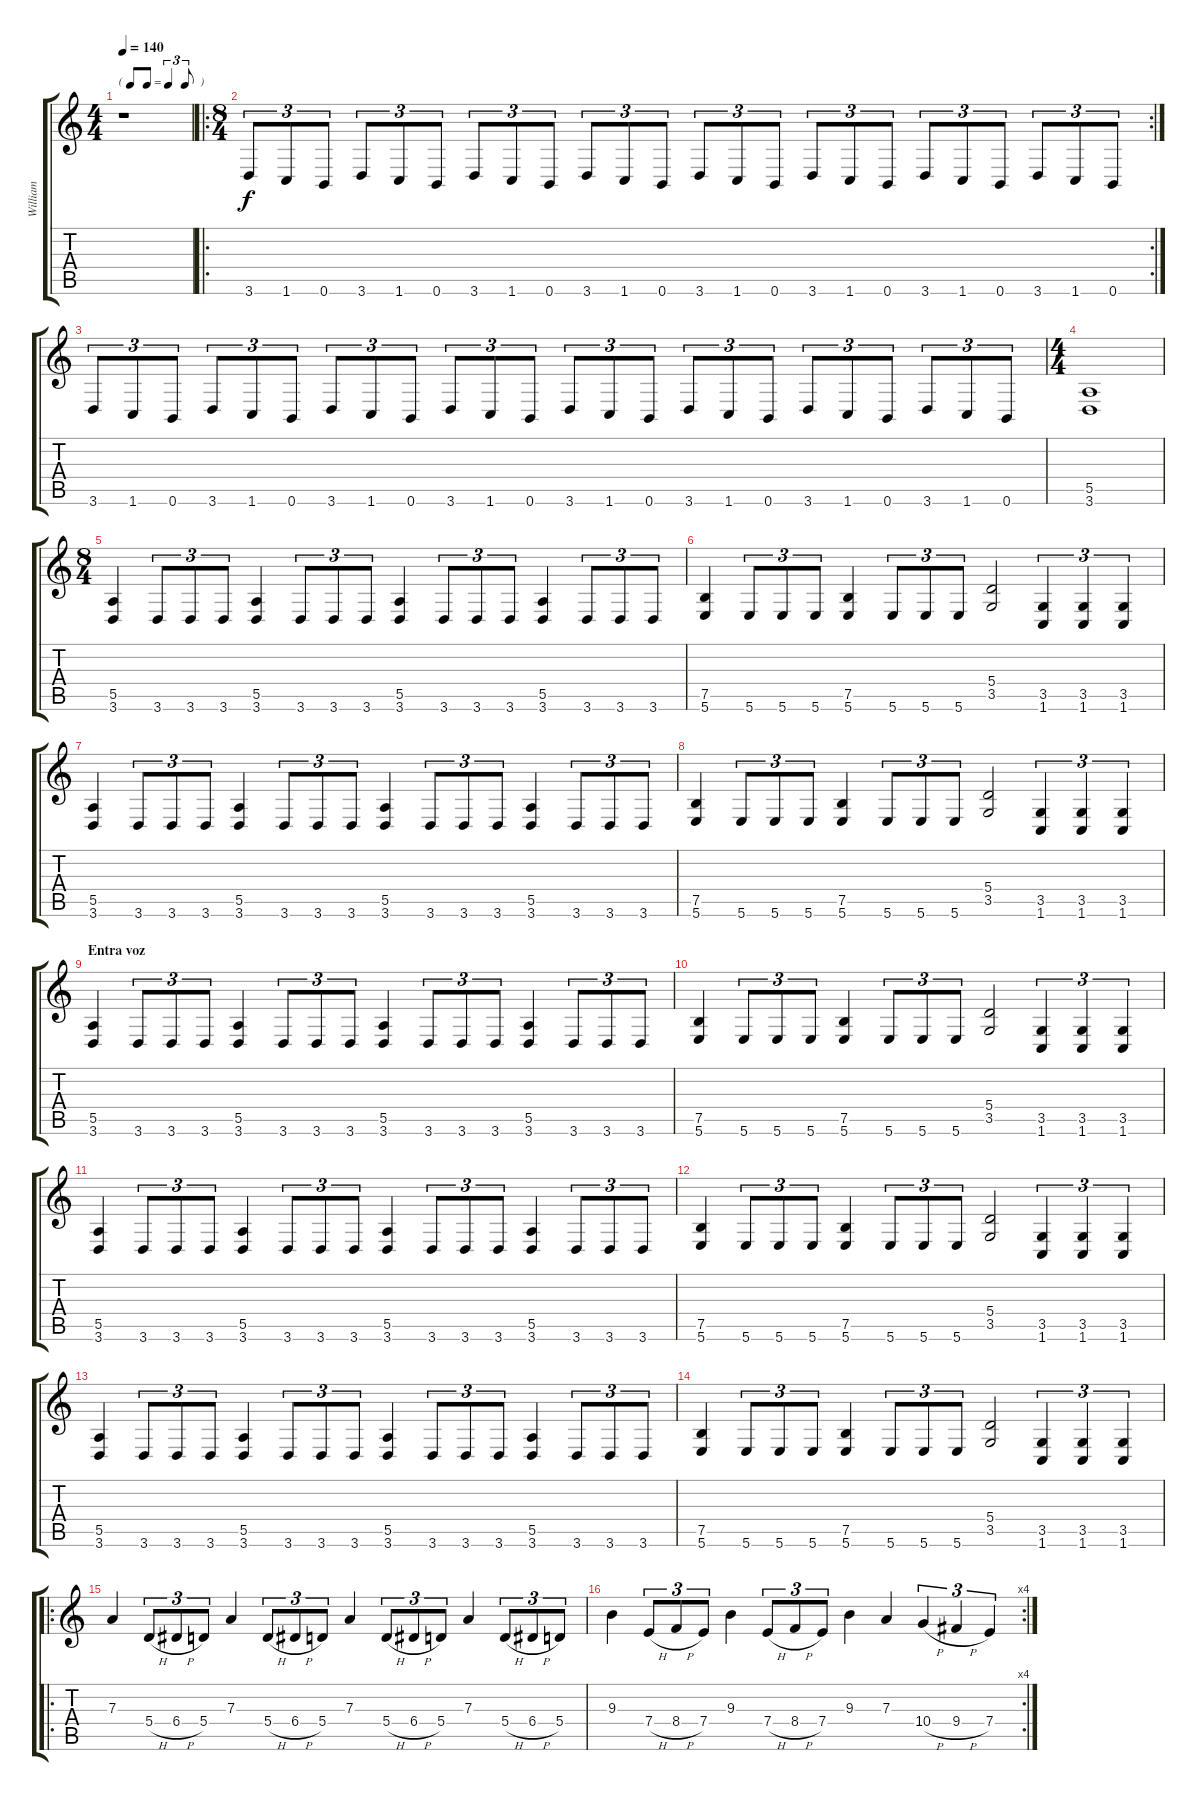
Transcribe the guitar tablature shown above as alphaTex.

\track ("William" "William") {instrument distortionguitar}
\staff {score tabs}
\tuning (B3 Gb3 D3 A2 E2 B1) {hide}
\ts (4 4)
\tf triplet8th
\tempo 140
\clef g2
\ks c
r.1{dy f instrument distortionguitar} |
\ro
\rc 2
\ts (8 4)
3.6.8{tu (3 2)} 1.6.8{tu (3 2)} 0.6.8{tu (3 2)} 3.6.8{tu (3 2)} 1.6.8{tu (3 2)} 0.6.8{tu (3 2)} 3.6.8{tu (3 2)} 1.6.8{tu (3 2)} 0.6.8{tu (3 2)} 3.6.8{tu (3 2)} 1.6.8{tu (3 2)} 0.6.8{tu (3 2)} 3.6.8{tu (3 2)} 1.6.8{tu (3 2)} 0.6.8{tu (3 2)} 3.6.8{tu (3 2)} 1.6.8{tu (3 2)} 0.6.8{tu (3 2)} 3.6.8{tu (3 2)} 1.6.8{tu (3 2)} 0.6.8{tu (3 2)} 3.6.8{tu (3 2)} 1.6.8{tu (3 2)} 0.6.8{tu (3 2)} |
3.6.8{tu (3 2)} 1.6.8{tu (3 2)} 0.6.8{tu (3 2)} 3.6.8{tu (3 2)} 1.6.8{tu (3 2)} 0.6.8{tu (3 2)} 3.6.8{tu (3 2)} 1.6.8{tu (3 2)} 0.6.8{tu (3 2)} 3.6.8{tu (3 2)} 1.6.8{tu (3 2)} 0.6.8{tu (3 2)} 3.6.8{tu (3 2)} 1.6.8{tu (3 2)} 0.6.8{tu (3 2)} 3.6.8{tu (3 2)} 1.6.8{tu (3 2)} 0.6.8{tu (3 2)} 3.6.8{tu (3 2)} 1.6.8{tu (3 2)} 0.6.8{tu (3 2)} 3.6.8{tu (3 2)} 1.6.8{tu (3 2)} 0.6.8{tu (3 2)} |
\ts (4 4)
(5.5 3.6).1 |
\ts (8 4)
(5.5 3.6).4 3.6.8{tu (3 2)} 3.6.8{tu (3 2)} 3.6.8{tu (3 2)} (5.5 3.6).4 3.6.8{tu (3 2)} 3.6.8{tu (3 2)} 3.6.8{tu (3 2)} (5.5 3.6).4 3.6.8{tu (3 2)} 3.6.8{tu (3 2)} 3.6.8{tu (3 2)} (5.5 3.6).4 3.6.8{tu (3 2)} 3.6.8{tu (3 2)} 3.6.8{tu (3 2)} |
(7.5 5.6).4 5.6.8{tu (3 2)} 5.6.8{tu (3 2)} 5.6.8{tu (3 2)} (7.5 5.6).4 5.6.8{tu (3 2)} 5.6.8{tu (3 2)} 5.6.8{tu (3 2)} (5.4 3.5).2 (3.5 1.6).4{tu (3 2)} (3.5 1.6).4{tu (3 2)} (3.5 1.6).4{tu (3 2)} |
(5.5 3.6).4 3.6.8{tu (3 2)} 3.6.8{tu (3 2)} 3.6.8{tu (3 2)} (5.5 3.6).4 3.6.8{tu (3 2)} 3.6.8{tu (3 2)} 3.6.8{tu (3 2)} (5.5 3.6).4 3.6.8{tu (3 2)} 3.6.8{tu (3 2)} 3.6.8{tu (3 2)} (5.5 3.6).4 3.6.8{tu (3 2)} 3.6.8{tu (3 2)} 3.6.8{tu (3 2)} |
(7.5 5.6).4 5.6.8{tu (3 2)} 5.6.8{tu (3 2)} 5.6.8{tu (3 2)} (7.5 5.6).4 5.6.8{tu (3 2)} 5.6.8{tu (3 2)} 5.6.8{tu (3 2)} (5.4 3.5).2 (3.5 1.6).4{tu (3 2)} (3.5 1.6).4{tu (3 2)} (3.5 1.6).4{tu (3 2)} |
\section ("" "Entra voz")
(5.5 3.6).4 3.6.8{tu (3 2)} 3.6.8{tu (3 2)} 3.6.8{tu (3 2)} (5.5 3.6).4 3.6.8{tu (3 2)} 3.6.8{tu (3 2)} 3.6.8{tu (3 2)} (5.5 3.6).4 3.6.8{tu (3 2)} 3.6.8{tu (3 2)} 3.6.8{tu (3 2)} (5.5 3.6).4 3.6.8{tu (3 2)} 3.6.8{tu (3 2)} 3.6.8{tu (3 2)} |
(7.5 5.6).4 5.6.8{tu (3 2)} 5.6.8{tu (3 2)} 5.6.8{tu (3 2)} (7.5 5.6).4 5.6.8{tu (3 2)} 5.6.8{tu (3 2)} 5.6.8{tu (3 2)} (5.4 3.5).2 (3.5 1.6).4{tu (3 2)} (3.5 1.6).4{tu (3 2)} (3.5 1.6).4{tu (3 2)} |
(5.5 3.6).4 3.6.8{tu (3 2)} 3.6.8{tu (3 2)} 3.6.8{tu (3 2)} (5.5 3.6).4 3.6.8{tu (3 2)} 3.6.8{tu (3 2)} 3.6.8{tu (3 2)} (5.5 3.6).4 3.6.8{tu (3 2)} 3.6.8{tu (3 2)} 3.6.8{tu (3 2)} (5.5 3.6).4 3.6.8{tu (3 2)} 3.6.8{tu (3 2)} 3.6.8{tu (3 2)} |
(7.5 5.6).4 5.6.8{tu (3 2)} 5.6.8{tu (3 2)} 5.6.8{tu (3 2)} (7.5 5.6).4 5.6.8{tu (3 2)} 5.6.8{tu (3 2)} 5.6.8{tu (3 2)} (5.4 3.5).2 (3.5 1.6).4{tu (3 2)} (3.5 1.6).4{tu (3 2)} (3.5 1.6).4{tu (3 2)} |
(5.5 3.6).4 3.6.8{tu (3 2)} 3.6.8{tu (3 2)} 3.6.8{tu (3 2)} (5.5 3.6).4 3.6.8{tu (3 2)} 3.6.8{tu (3 2)} 3.6.8{tu (3 2)} (5.5 3.6).4 3.6.8{tu (3 2)} 3.6.8{tu (3 2)} 3.6.8{tu (3 2)} (5.5 3.6).4 3.6.8{tu (3 2)} 3.6.8{tu (3 2)} 3.6.8{tu (3 2)} |
(7.5 5.6).4 5.6.8{tu (3 2)} 5.6.8{tu (3 2)} 5.6.8{tu (3 2)} (7.5 5.6).4 5.6.8{tu (3 2)} 5.6.8{tu (3 2)} 5.6.8{tu (3 2)} (5.4 3.5).2 (3.5 1.6).4{tu (3 2)} (3.5 1.6).4{tu (3 2)} (3.5 1.6).4{tu (3 2)} |
\ro
7.3.4 5.4{h}.8{tu (3 2)} 6.4{h}.8{tu (3 2)} 5.4.8{tu (3 2)} 7.3.4 5.4{h}.8{tu (3 2)} 6.4{h}.8{tu (3 2)} 5.4.8{tu (3 2)} 7.3.4 5.4{h}.8{tu (3 2)} 6.4{h}.8{tu (3 2)} 5.4.8{tu (3 2)} 7.3.4 5.4{h}.8{tu (3 2)} 6.4{h}.8{tu (3 2)} 5.4.8{tu (3 2)} |
\rc 4
9.3.4 7.4{h}.8{tu (3 2)} 8.4{h}.8{tu (3 2)} 7.4.8{tu (3 2)} 9.3.4 7.4{h}.8{tu (3 2)} 8.4{h}.8{tu (3 2)} 7.4.8{tu (3 2)} 9.3.4 7.3.4 10.4{h}.4{tu (3 2)} 9.4{h}.4{tu (3 2)} 7.4.4{tu (3 2)}
